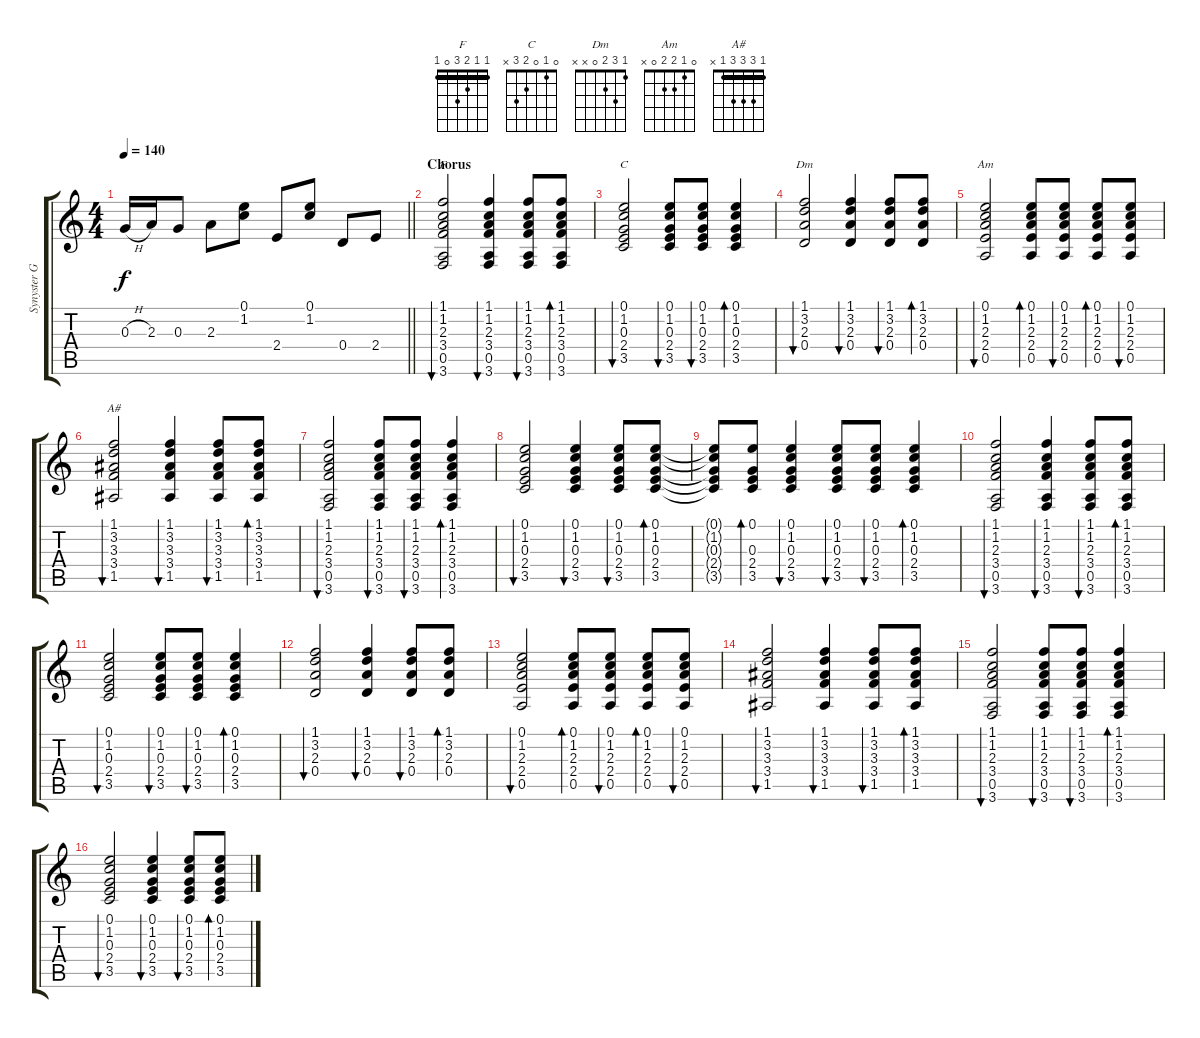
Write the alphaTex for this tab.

\track ("Synyster Gates" "Synyster G") {instrument acousticguitarsteel}
\staff {score tabs}
\tuning (E4 B3 G3 D3 A2 D2) {hide}
\chord ("F" 1 1 2 3 0 1) {barre 1}
\chord ("C" 0 1 0 2 3 x)
\chord ("Dm" 1 3 2 0 x x)
\chord ("Am" 0 1 2 2 0 x)
\chord ("A#" 1 3 3 3 1 x) {barre 1}
\ts (4 4)
\tempo 140
\clef g2
\barLineRight lightlight
\ks c
0.3{h}.16{dy f} 2.3.16 0.3.8 2.3.8 (0.1 1.2).8 2.4.8 (0.1 1.2).8 0.4.8 2.4.8 |
\section ("" "Chorus")
(1.1 1.2 2.3 3.4 0.5 3.6).2{bu 60 ch "F" volume 9} (1.1 1.2 2.3 3.4 0.5 3.6).4{bu 60} (1.1 1.2 2.3 3.4 0.5 3.6).8{bu 60} (1.1 1.2 2.3 3.4 0.5 3.6).8{bd 60} |
(0.1 1.2 0.3 2.4 3.5).2{bu 60 ch "C"} (0.1 1.2 0.3 2.4 3.5).8{bu 60} (0.1 1.2 0.3 2.4 3.5).8{bu 60} (0.1 1.2 0.3 2.4 3.5).4{bd 60} |
(1.1 3.2 2.3 0.4).2{bu 60 ch "Dm"} (1.1 3.2 2.3 0.4).4{bu 60} (1.1 3.2 2.3 0.4).8{bu 60} (1.1 3.2 2.3 0.4).8{bd 60} |
(0.1 1.2 2.3 2.4 0.5).2{bu 60 ch "Am"} (0.1 1.2 2.3 2.4 0.5).8{bd 60} (0.1 1.2 2.3 2.4 0.5).8{bu 60} (0.1 1.2 2.3 2.4 0.5).8{bd 60} (0.1 1.2 2.3 2.4 0.5).8{bu 60} |
(1.1 3.2 3.3 3.4 1.5).2{bu 60 ch "A#"} (1.1 3.2 3.3 3.4 1.5).4{bu 60} (1.1 3.2 3.3 3.4 1.5).8{bu 60} (1.1 3.2 3.3 3.4 1.5).8{bd 60} |
(1.1 1.2 2.3 3.4 0.5 3.6).2{bu 60} (1.1 1.2 2.3 3.4 0.5 3.6).8{bu 60} (1.1 1.2 2.3 3.4 0.5 3.6).8{bu 60} (1.1 1.2 2.3 3.4 0.5 3.6).4{bd 60} |
(0.1 1.2 0.3 2.4 3.5).2{bu 60} (0.1 1.2 0.3 2.4 3.5).4{bu 60} (0.1 1.2 0.3 2.4 3.5).8{bu 60} (0.1 1.2 0.3 2.4 3.5).8{bd 60} |
(0.1{t} 1.2{t} 0.3{t} 2.4{t} 3.5{t}).8 (0.1 0.3 2.4 3.5).8{bd 60} (0.1 1.2 0.3 2.4 3.5).4{bu 60} (0.1 1.2 0.3 2.4 3.5).8{bu 60} (0.1 1.2 0.3 2.4 3.5).8{bu 60} (0.1 1.2 0.3 2.4 3.5).4{bd 60} |
(1.1 1.2 2.3 3.4 0.5 3.6).2{bu 60} (1.1 1.2 2.3 3.4 0.5 3.6).4{bu 60} (1.1 1.2 2.3 3.4 0.5 3.6).8{bu 60} (1.1 1.2 2.3 3.4 0.5 3.6).8{bd 60} |
(0.1 1.2 0.3 2.4 3.5).2{bu 60} (0.1 1.2 0.3 2.4 3.5).8{bu 60} (0.1 1.2 0.3 2.4 3.5).8{bu 60} (0.1 1.2 0.3 2.4 3.5).4{bd 60} |
(1.1 3.2 2.3 0.4).2{bu 60} (1.1 3.2 2.3 0.4).4{bu 60} (1.1 3.2 2.3 0.4).8{bu 60} (1.1 3.2 2.3 0.4).8{bd 60} |
(0.1 1.2 2.3 2.4 0.5).2{bu 60} (0.1 1.2 2.3 2.4 0.5).8{bd 60} (0.1 1.2 2.3 2.4 0.5).8{bu 60} (0.1 1.2 2.3 2.4 0.5).8{bd 60} (0.1 1.2 2.3 2.4 0.5).8{bu 60} |
(1.1 3.2 3.3 3.4 1.5).2{bu 60} (1.1 3.2 3.3 3.4 1.5).4{bu 60} (1.1 3.2 3.3 3.4 1.5).8{bu 60} (1.1 3.2 3.3 3.4 1.5).8{bd 60} |
(1.1 1.2 2.3 3.4 0.5 3.6).2{bu 60} (1.1 1.2 2.3 3.4 0.5 3.6).8{bu 60} (1.1 1.2 2.3 3.4 0.5 3.6).8{bu 60} (1.1 1.2 2.3 3.4 0.5 3.6).4{bd 60} |
(0.1 1.2 0.3 2.4 3.5).2{bu 60} (0.1 1.2 0.3 2.4 3.5).4{bu 60} (0.1 1.2 0.3 2.4 3.5).8{bu 60} (0.1 1.2 0.3 2.4 3.5).8{bd 60}
